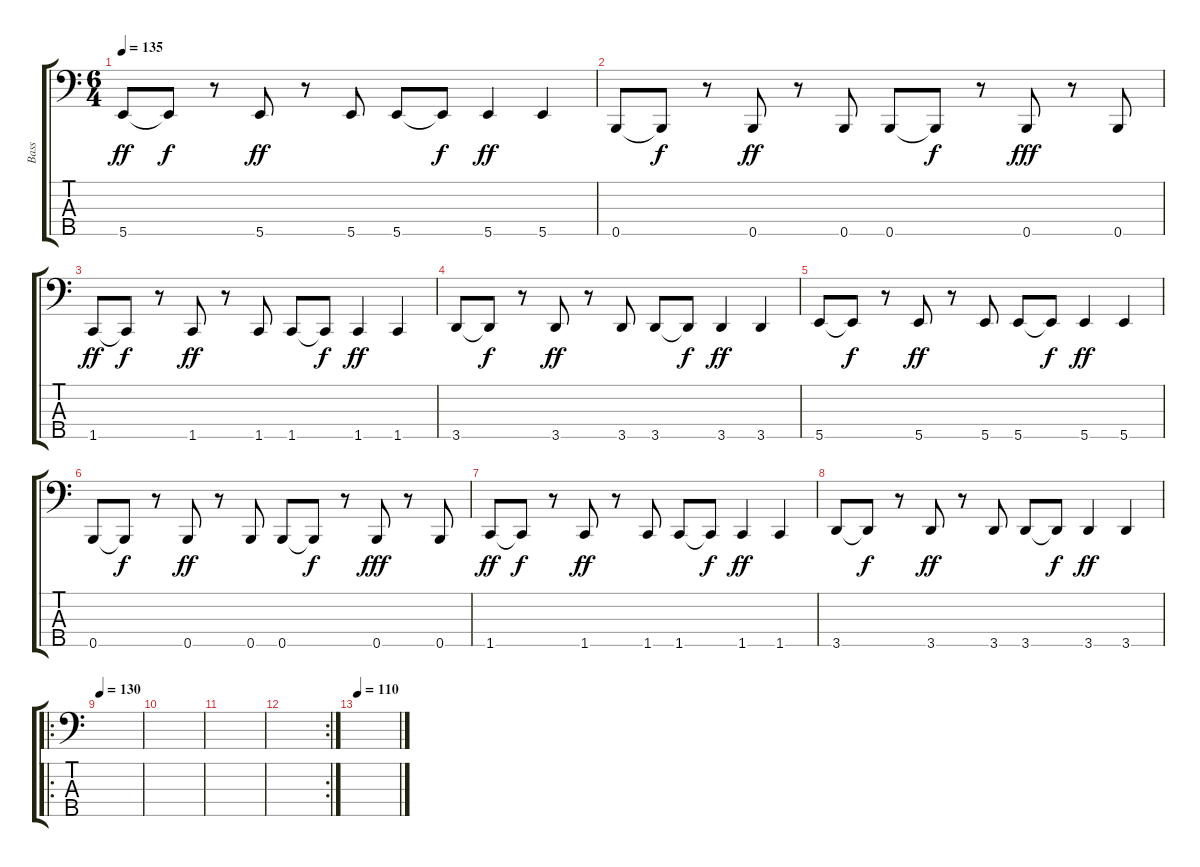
\track ("Bass" "Bass") {instrument electricbasspick}
\staff {score tabs}
\tuning (G2 D2 A1 E1 B0) {hide}
\ts (6 4)
\tempo 135
\clef f4
\ks c
5.5.8{dy ff} 5.5{t}.8{dy f} r.8 5.5.8{dy ff} r.8 5.5.8 5.5.8 5.5{t}.8{dy f} 5.5.4{dy ff} 5.5.4 |
0.5.8 0.5{t}.8{dy f} r.8 0.5.8{dy ff} r.8 0.5.8 0.5.8 0.5{t}.8{dy f} r.8 0.5.8{dy fff} r.8 0.5.8 |
1.5.8{dy ff} 1.5{t}.8{dy f} r.8 1.5.8{dy ff} r.8 1.5.8 1.5.8 1.5{t}.8{dy f} 1.5.4{dy ff} 1.5.4 |
3.5.8 3.5{t}.8{dy f} r.8 3.5.8{dy ff} r.8 3.5.8 3.5.8 3.5{t}.8{dy f} 3.5.4{dy ff} 3.5.4 |
5.5.8 5.5{t}.8{dy f} r.8 5.5.8{dy ff} r.8 5.5.8 5.5.8 5.5{t}.8{dy f} 5.5.4{dy ff} 5.5.4 |
0.5.8 0.5{t}.8{dy f} r.8 0.5.8{dy ff} r.8 0.5.8 0.5.8 0.5{t}.8{dy f} r.8 0.5.8{dy fff} r.8 0.5.8 |
1.5.8{dy ff} 1.5{t}.8{dy f} r.8 1.5.8{dy ff} r.8 1.5.8 1.5.8 1.5{t}.8{dy f} 1.5.4{dy ff} 1.5.4 |
3.5.8 3.5{t}.8{dy f} r.8 3.5.8{dy ff} r.8 3.5.8 3.5.8 3.5{t}.8{dy f} 3.5.4{dy ff} 3.5.4 |
\ro
\tempo 130
|
|
|
\rc 2
|
\tempo 110
